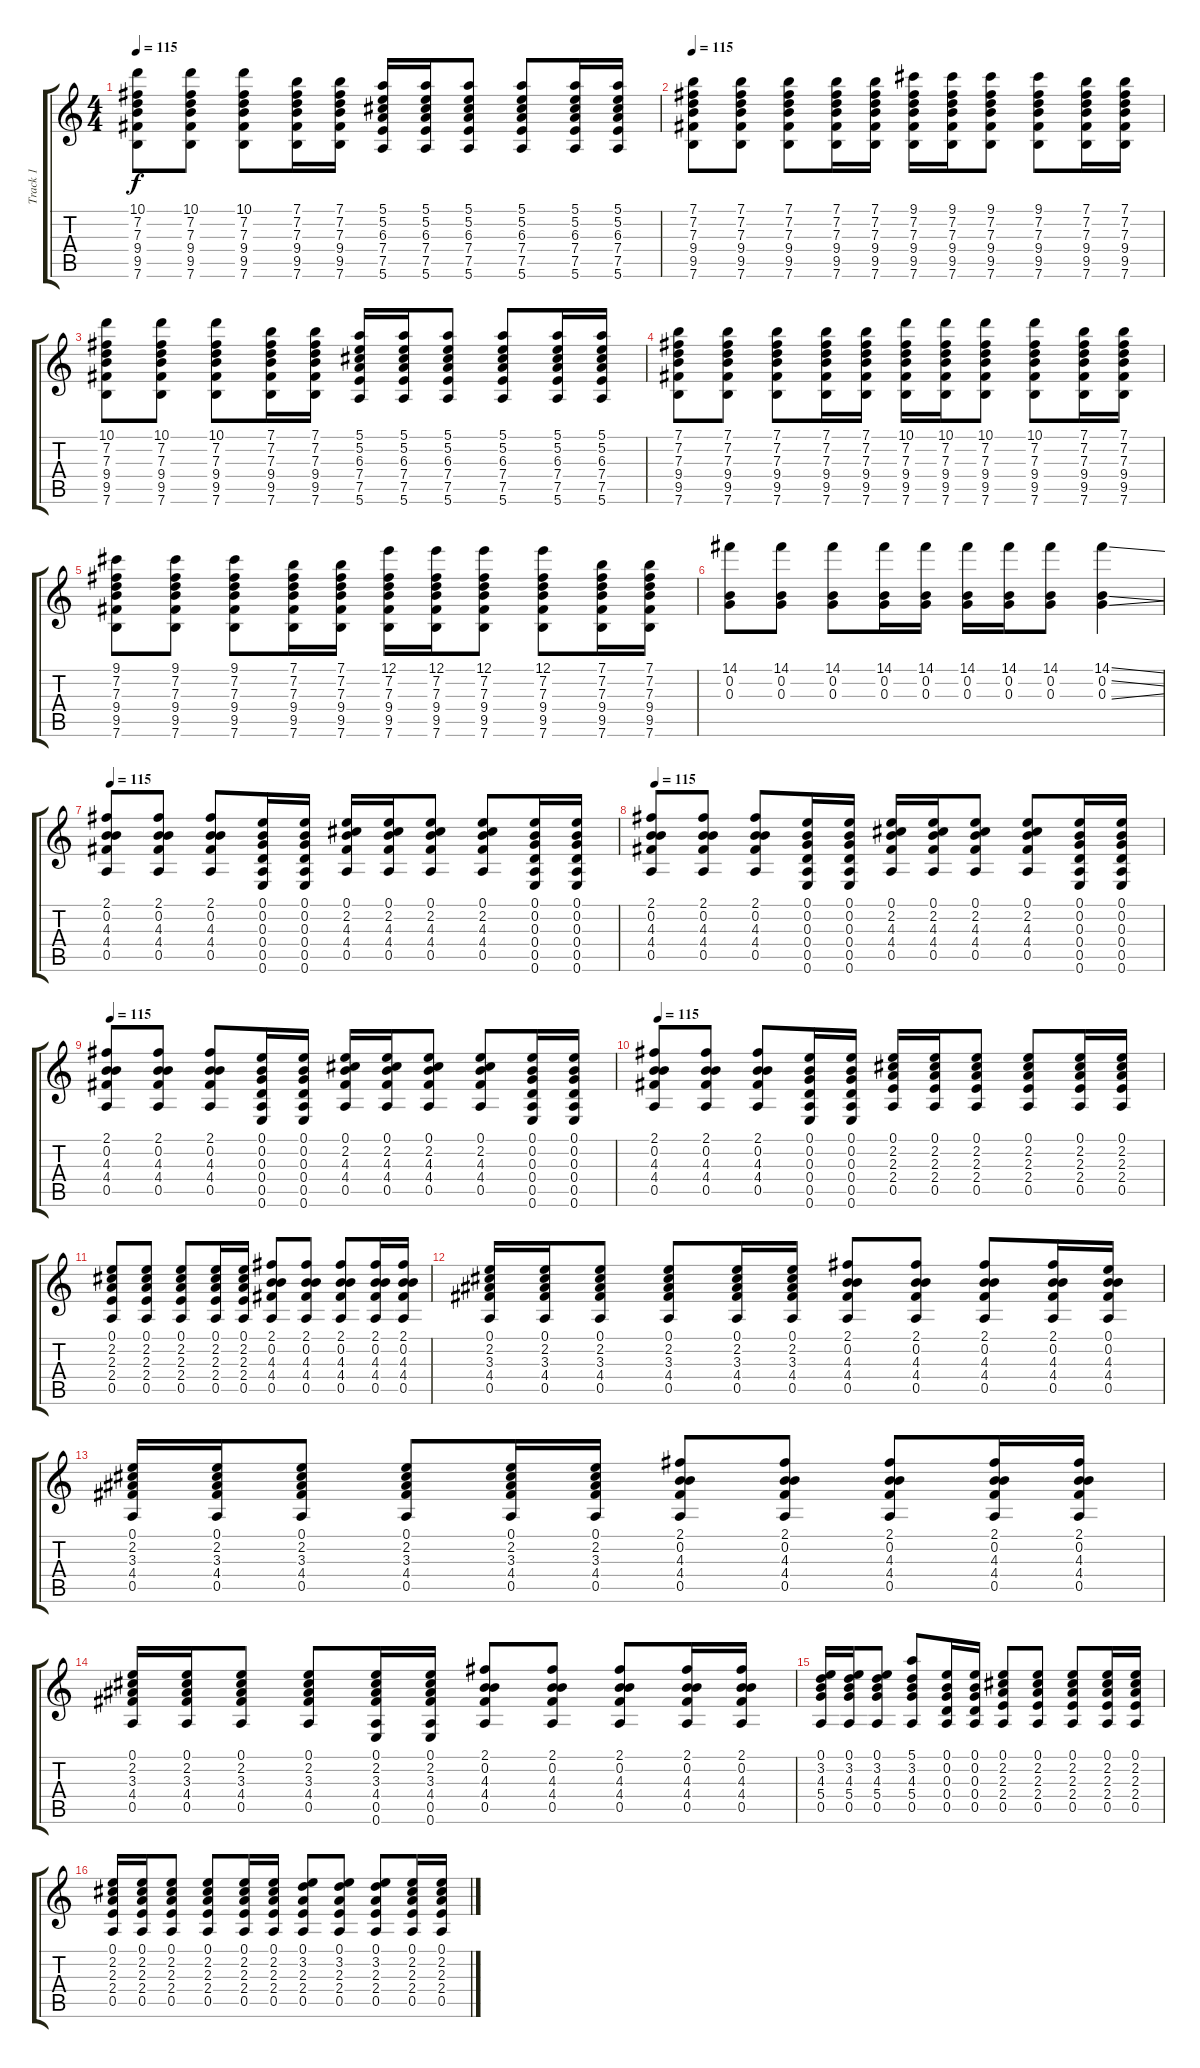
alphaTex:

\track ("Track 1" "Track 1") {instrument acousticguitarnylon}
\staff {score tabs}
\tuning (E4 B3 G3 D3 A2 E2) {hide}
\ts (4 4)
\tempo 115
\clef g2
\ks c
(10.1 7.2 7.3 9.4 9.5 7.6).8{dy f} (10.1 7.2 7.3 9.4 9.5 7.6).8 (10.1 7.2 7.3 9.4 9.5 7.6).8 (7.1 7.2 7.3 9.4 9.5 7.6).16 (7.1 7.2 7.3 9.4 9.5 7.6).16 (5.1 5.2 6.3 7.4 7.5 5.6).16 (5.1 5.2 6.3 7.4 7.5 5.6).16 (5.1 5.2 6.3 7.4 7.5 5.6).8 (5.1 5.2 6.3 7.4 7.5 5.6).8 (5.1 5.2 6.3 7.4 7.5 5.6).16 (5.1 5.2 6.3 7.4 7.5 5.6).16 |
\tempo 115
(7.1 7.2 7.3 9.4 9.5 7.6).8 (7.1 7.2 7.3 9.4 9.5 7.6).8 (7.1 7.2 7.3 9.4 9.5 7.6).8 (7.1 7.2 7.3 9.4 9.5 7.6).16 (7.1 7.2 7.3 9.4 9.5 7.6).16 (9.1 7.2 7.3 9.4 9.5 7.6).16 (9.1 7.2 7.3 9.4 9.5 7.6).16 (9.1 7.2 7.3 9.4 9.5 7.6).8 (9.1 7.2 7.3 9.4 9.5 7.6).8 (7.1 7.2 7.3 9.4 9.5 7.6).16 (7.1 7.2 7.3 9.4 9.5 7.6).16 |
(10.1 7.2 7.3 9.4 9.5 7.6).8 (10.1 7.2 7.3 9.4 9.5 7.6).8 (10.1 7.2 7.3 9.4 9.5 7.6).8 (7.1 7.2 7.3 9.4 9.5 7.6).16 (7.1 7.2 7.3 9.4 9.5 7.6).16 (5.1 5.2 6.3 7.4 7.5 5.6).16 (5.1 5.2 6.3 7.4 7.5 5.6).16 (5.1 5.2 6.3 7.4 7.5 5.6).8 (5.1 5.2 6.3 7.4 7.5 5.6).8 (5.1 5.2 6.3 7.4 7.5 5.6).16 (5.1 5.2 6.3 7.4 7.5 5.6).16 |
(7.1 7.2 7.3 9.4 9.5 7.6).8 (7.1 7.2 7.3 9.4 9.5 7.6).8 (7.1 7.2 7.3 9.4 9.5 7.6).8 (7.1 7.2 7.3 9.4 9.5 7.6).16 (7.1 7.2 7.3 9.4 9.5 7.6).16 (10.1 7.2 7.3 9.4 9.5 7.6).16 (10.1 7.2 7.3 9.4 9.5 7.6).16 (10.1 7.2 7.3 9.4 9.5 7.6).8 (10.1 7.2 7.3 9.4 9.5 7.6).8 (7.1 7.2 7.3 9.4 9.5 7.6).16 (7.1 7.2 7.3 9.4 9.5 7.6).16 |
(9.1 7.2 7.3 9.4 9.5 7.6).8 (9.1 7.2 7.3 9.4 9.5 7.6).8 (9.1 7.2 7.3 9.4 9.5 7.6).8 (7.1 7.2 7.3 9.4 9.5 7.6).16 (7.1 7.2 7.3 9.4 9.5 7.6).16 (12.1 7.2 7.3 9.4 9.5 7.6).16 (12.1 7.2 7.3 9.4 9.5 7.6).16 (12.1 7.2 7.3 9.4 9.5 7.6).8 (12.1 7.2 7.3 9.4 9.5 7.6).8 (7.1 7.2 7.3 9.4 9.5 7.6).16 (7.1 7.2 7.3 9.4 9.5 7.6).16 |
(14.1 0.2 0.3).8 (14.1 0.2 0.3).8 (14.1 0.2 0.3).8 (14.1 0.2 0.3).16 (14.1 0.2 0.3).16 (14.1 0.2 0.3).16 (14.1 0.2 0.3).16 (14.1 0.2 0.3).8 (14.1{ss} 0.2{ss} 0.3{ss}).4 |
\tempo 115
(2.1 0.2 4.3 4.4 0.5).8 (2.1 0.2 4.3 4.4 0.5).8 (2.1 0.2 4.3 4.4 0.5).8 (0.1 0.2 0.3 0.4 0.5 0.6).16 (0.1 0.2 0.3 0.4 0.5 0.6).16 (0.1 2.2 4.3 4.4 0.5).16 (0.1 2.2 4.3 4.4 0.5).16 (0.1 2.2 4.3 4.4 0.5).8 (0.1 2.2 4.3 4.4 0.5).8 (0.1 0.2 0.3 0.4 0.5 0.6).16 (0.1 0.2 0.3 0.4 0.5 0.6).16 |
\tempo 115
(2.1 0.2 4.3 4.4 0.5).8 (2.1 0.2 4.3 4.4 0.5).8 (2.1 0.2 4.3 4.4 0.5).8 (0.1 0.2 0.3 0.4 0.5 0.6).16 (0.1 0.2 0.3 0.4 0.5 0.6).16 (0.1 2.2 4.3 4.4 0.5).16 (0.1 2.2 4.3 4.4 0.5).16 (0.1 2.2 4.3 4.4 0.5).8 (0.1 2.2 4.3 4.4 0.5).8 (0.1 0.2 0.3 0.4 0.5 0.6).16 (0.1 0.2 0.3 0.4 0.5 0.6).16 |
\tempo 115
(2.1 0.2 4.3 4.4 0.5).8 (2.1 0.2 4.3 4.4 0.5).8 (2.1 0.2 4.3 4.4 0.5).8 (0.1 0.2 0.3 0.4 0.5 0.6).16 (0.1 0.2 0.3 0.4 0.5 0.6).16 (0.1 2.2 4.3 4.4 0.5).16 (0.1 2.2 4.3 4.4 0.5).16 (0.1 2.2 4.3 4.4 0.5).8 (0.1 2.2 4.3 4.4 0.5).8 (0.1 0.2 0.3 0.4 0.5 0.6).16 (0.1 0.2 0.3 0.4 0.5 0.6).16 |
\tempo 115
(2.1 0.2 4.3 4.4 0.5).8 (2.1 0.2 4.3 4.4 0.5).8 (2.1 0.2 4.3 4.4 0.5).8 (0.1 0.2 0.3 0.4 0.5 0.6).16 (0.1 0.2 0.3 0.4 0.5 0.6).16 (0.1 2.2 2.3 2.4 0.5).16 (0.1 2.2 2.3 2.4 0.5).16 (0.1 2.2 2.3 2.4 0.5).8 (0.1 2.2 2.3 2.4 0.5).8 (0.1 2.2 2.3 2.4 0.5).16 (0.1 2.2 2.3 2.4 0.5).16 |
(0.1 2.2 2.3 2.4 0.5).8 (0.1 2.2 2.3 2.4 0.5).8 (0.1 2.2 2.3 2.4 0.5).8 (0.1 2.2 2.3 2.4 0.5).16 (0.1 2.2 2.3 2.4 0.5).16 (2.1 0.2 4.3 4.4 0.5).8 (2.1 0.2 4.3 4.4 0.5).8 (2.1 0.2 4.3 4.4 0.5).8 (2.1 0.2 4.3 4.4 0.5).16 (2.1 0.2 4.3 4.4 0.5).16 |
(0.1 2.2 3.3 4.4 0.5).16 (0.1 2.2 3.3 4.4 0.5).16 (0.1 2.2 3.3 4.4 0.5).8 (0.1 2.2 3.3 4.4 0.5).8 (0.1 2.2 3.3 4.4 0.5).16 (0.1 2.2 3.3 4.4 0.5).16 (2.1 0.2 4.3 4.4 0.5).8 (2.1 0.2 4.3 4.4 0.5).8 (2.1 0.2 4.3 4.4 0.5).8 (2.1 0.2 4.3 4.4 0.5).16 (0.1 0.2 4.3 4.4 0.5).16 |
(0.1 2.2 3.3 4.4 0.5).16 (0.1 2.2 3.3 4.4 0.5).16 (0.1 2.2 3.3 4.4 0.5).8 (0.1 2.2 3.3 4.4 0.5).8 (0.1 2.2 3.3 4.4 0.5).16 (0.1 2.2 3.3 4.4 0.5).16 (2.1 0.2 4.3 4.4 0.5).8 (2.1 0.2 4.3 4.4 0.5).8 (2.1 0.2 4.3 4.4 0.5).8 (2.1 0.2 4.3 4.4 0.5).16 (2.1 0.2 4.3 4.4 0.5).16 |
(0.1 2.2 3.3 4.4 0.5).16 (0.1 2.2 3.3 4.4 0.5).16 (0.1 2.2 3.3 4.4 0.5).8 (0.1 2.2 3.3 4.4 0.5).8 (0.1 2.2 3.3 4.4 0.5 0.6).16 (0.1 2.2 3.3 4.4 0.5 0.6).16 (2.1 0.2 4.3 4.4 0.5).8 (2.1 0.2 4.3 4.4 0.5).8 (2.1 0.2 4.3 4.4 0.5).8 (2.1 0.2 4.3 4.4 0.5).16 (2.1 0.2 4.3 4.4 0.5).16 |
(0.1 3.2 4.3 5.4 0.5).16 (0.1 3.2 4.3 5.4 0.5).16 (0.1 3.2 4.3 5.4 0.5).8 (5.1 3.2 4.3 5.4 0.5).8 (0.1 0.2 0.3 0.4 0.5).16 (0.1 0.2 0.3 0.4 0.5).16 (0.1 2.2 2.3 2.4 0.5).8 (0.1 2.2 2.3 2.4 0.5).8 (0.1 2.2 2.3 2.4 0.5).8 (0.1 2.2 2.3 2.4 0.5).16 (0.1 2.2 2.3 2.4 0.5).16 |
(0.1 2.2 2.3 2.4 0.5).16 (0.1 2.2 2.3 2.4 0.5).16 (0.1 2.2 2.3 2.4 0.5).8 (0.1 2.2 2.3 2.4 0.5).8 (0.1 2.2 2.3 2.4 0.5).16 (0.1 2.2 2.3 2.4 0.5).16 (0.1 3.2 2.3 2.4 0.5).8 (0.1 3.2 2.3 2.4 0.5).8 (0.1 3.2 2.3 2.4 0.5).8 (0.1 2.2 2.3 2.4 0.5).16 (0.1 2.2 2.3 2.4 0.5).16
